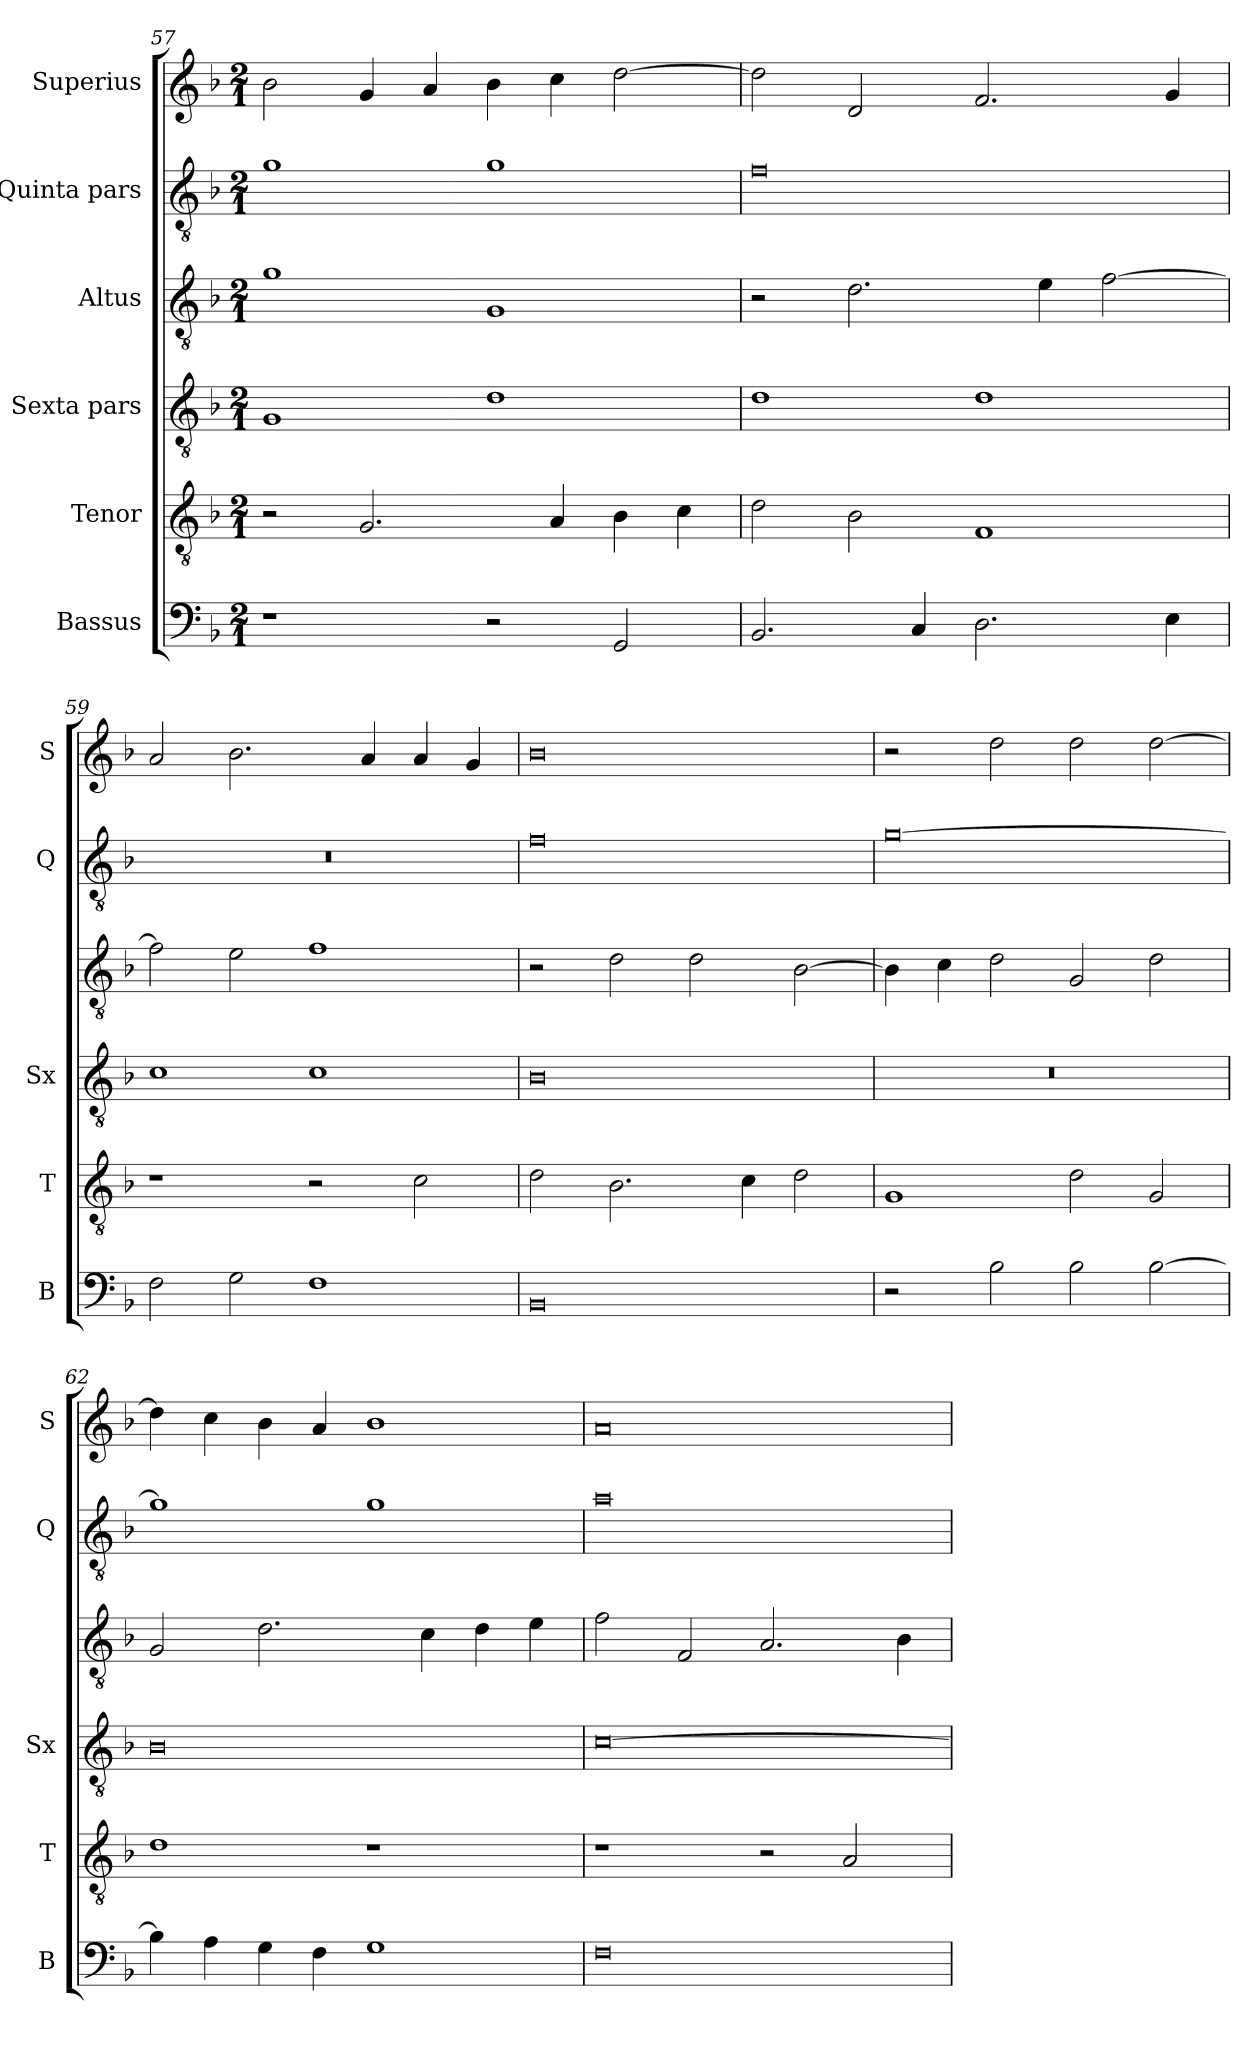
**kern	**kern	**kern	**kern	**kern	**kern
*part6	*part5	*part4	*part3	*part2	*part1
*staff6	*staff5	*staff4	*staff3	*staff2	*staff1
*I"Bassus	*I"Tenor	*I"Sexta pars	*I"Altus	*I"Quinta pars	*I"Superius
*I'B	*I'T	*I'Sx	*	*I'Q	*I'S
*clefF4	*clefGv2	*clefGv2	*clefGv2	*clefGv2	*clefG2
*k[b-]	*k[b-]	*k[b-]	*k[b-]	*k[b-]	*k[b-]
*M2/1	*M2/1	*M2/1	*M2/1	*M2/1	*M2/1
=57	=57	=57	=57	=57	=57
1r	2r	1G	1g	1g	2b-\
.	2.G/	.	.	.	4g/
.	.	.	.	.	4a/
2r	.	1d	1G	1g	4b-\
.	4A/	.	.	.	4cc\
2GG/	4B-\	.	.	.	[2dd\
.	4c\	.	.	.	.
=58	=58	=58	=58	=58	=58
2.BB-/	2d\	1d	2r	0f	2dd\]
.	2B-\	.	2.d\	.	2d/
4C/	.	.	.	.	.
2.D\	1F	1d	.	.	2.f/
.	.	.	4e\	.	.
.	.	.	[2f\	.	.
4E\	.	.	.	.	4g/
=59	=59	=59	=59	=59	=59
2F\	1r	1c	2f\]	0r	2a/
2G\	.	.	2e\	.	2.b-\
1F	2r	1c	1f	.	.
.	.	.	.	.	4a/
.	2c\	.	.	.	4a/
.	.	.	.	.	4g/
=60	=60	=60	=60	=60	=60
0BB-\	2d\	0B-	2r	0f	0b-
.	2.B-\	.	2d\	.	.
.	.	.	2d\	.	.
.	4c\	.	.	.	.
.	2d\	.	[2B-\	.	.
=61	=61	=61	=61	=61	=61
2r	1G	0r	4B-\]	[0g	2r
.	.	.	4c\	.	.
2B-\	.	.	2d\	.	2dd\
2B-\	2d\	.	2G/	.	2dd\
[2B-\	2G/	.	2d\	.	[2dd\
=62	=62	=62	=62	=62	=62
4B-\]	1d	0B-	2G/	1g]	4dd\]
4A\	.	.	.	.	4cc\
4G\	.	.	2.d\	.	4b-\
4F\	.	.	.	.	4a/
1G	1r	.	.	1g	1b-
.	.	.	4c\	.	.
.	.	.	4d\	.	.
.	.	.	4e\	.	.
=63	=63	=63	=63	=63	=63
0F	1r	[0c	2f\	0a	0a
.	.	.	2F/	.	.
.	2r	.	2.A/	.	.
.	2A/	.	.	.	.
.	.	.	4B-\	.	.
=	=	=	=	=	=
*-	*-	*-	*-	*-	*-
